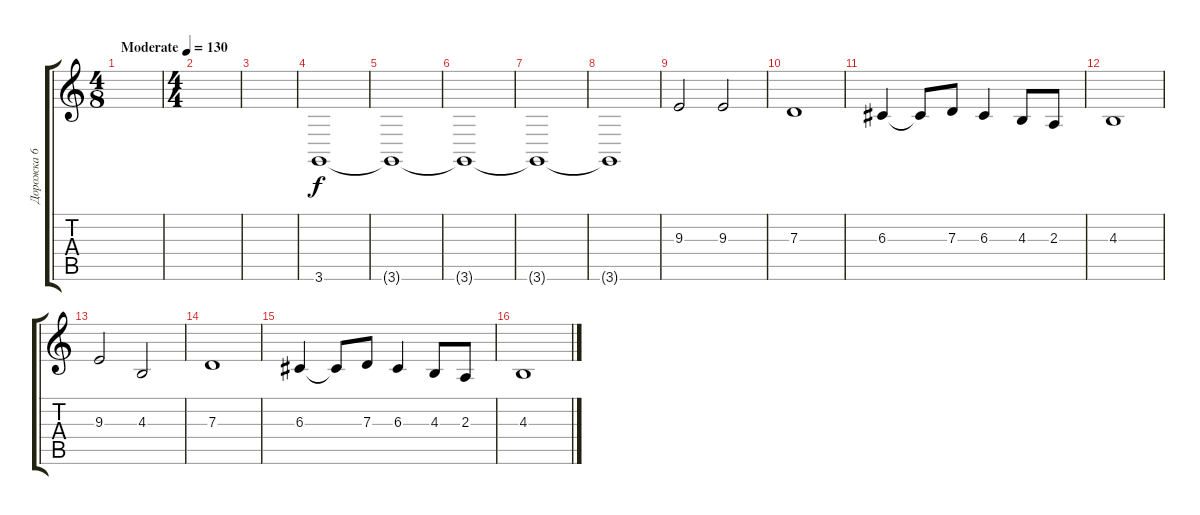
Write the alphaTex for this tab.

\track ("Дорожка 6" "Дорожка 6") {instrument altosax}
\staff {score tabs}
\tuning (E4 B3 G3 D3 A2 E2) {hide}
\ts (4 8)
\tempo (130 "Moderate")
\clef g2
\ks c
|
\ts (4 4)
|
|
3.6.1{volume 0 instrument helicopter} |
3.6{t}.1 |
3.6{t}.1 |
3.6{t}.1 |
3.6{t}.1 |
9.3.2{volume 16 instrument altosax} 9.3.2 |
7.3.1 |
6.3.4 6.3{t}.8 7.3.8 6.3.4 4.3.8 2.3.8 |
4.3.1 |
9.3.2 4.3.2 |
7.3.1 |
6.3.4 6.3{t}.8 7.3.8 6.3.4 4.3.8 2.3.8 |
4.3.1
